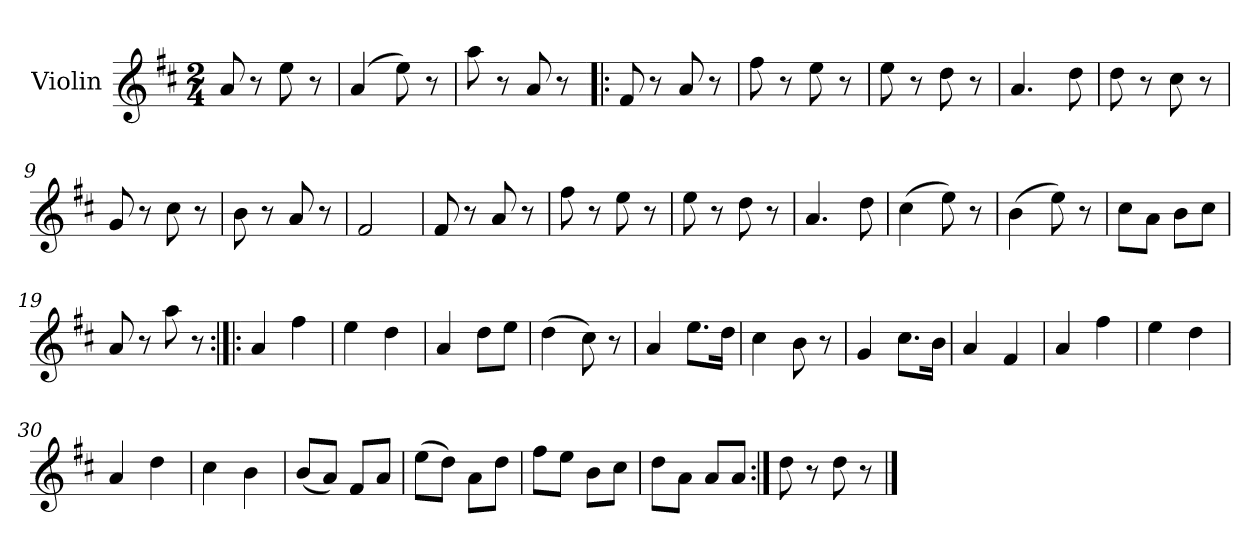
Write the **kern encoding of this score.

**kern
*part1
*staff1
*I"Violin
*I'Vln
*clefG2
*k[f#c#]
*M2/4
=1
8a
8r
8ee
8r
=2
(4a
8ee)
8r
=3
8aa
8r
8a
8r
=4!|:
8f#
8r
8a
8r
=5
8ff#
8r
8ee
8r
=6
8ee
8r
8dd
8r
=7
4.a
8dd
=8
8dd
8r
8cc#
8r
=9
8g
8r
8cc#
8r
=10
8b
8r
8a
8r
=11
2f#
=12
8f#
8r
8a
8r
=13
8ff#
8r
8ee
8r
=14
8ee
8r
8dd
8r
=15
4.a
8dd
=16
(4cc#
8ee)
8r
=17
(4b
8ee)
8r
=18
8cc#L
8aJ
8bL
8cc#J
=19
8a
8r
8aa
8r
=20:|!|:
4a
4ff#
=21
4ee
4dd
=22
4a
8ddL
8eeJ
=23
(4dd
8cc#)
8r
=24
4a
8.eeL
16ddJk
=25
4cc#
8b
8r
=26
4g
8.cc#L
16bJk
=27
4a
4f#
=28
4a
4ff#
=29
4ee
4dd
=30
4a
4dd
=31
4cc#
4b
=32
(8bL
8aJ)
8f#L
8aJ
=33
(8eeL
8ddJ)
8aL
8ddJ
=34
8ff#L
8eeJ
8bL
8cc#J
=35
8ddL
8aJ
8aL
8aJ
=36:|!
8dd
8r
8dd
8r
==
*-
